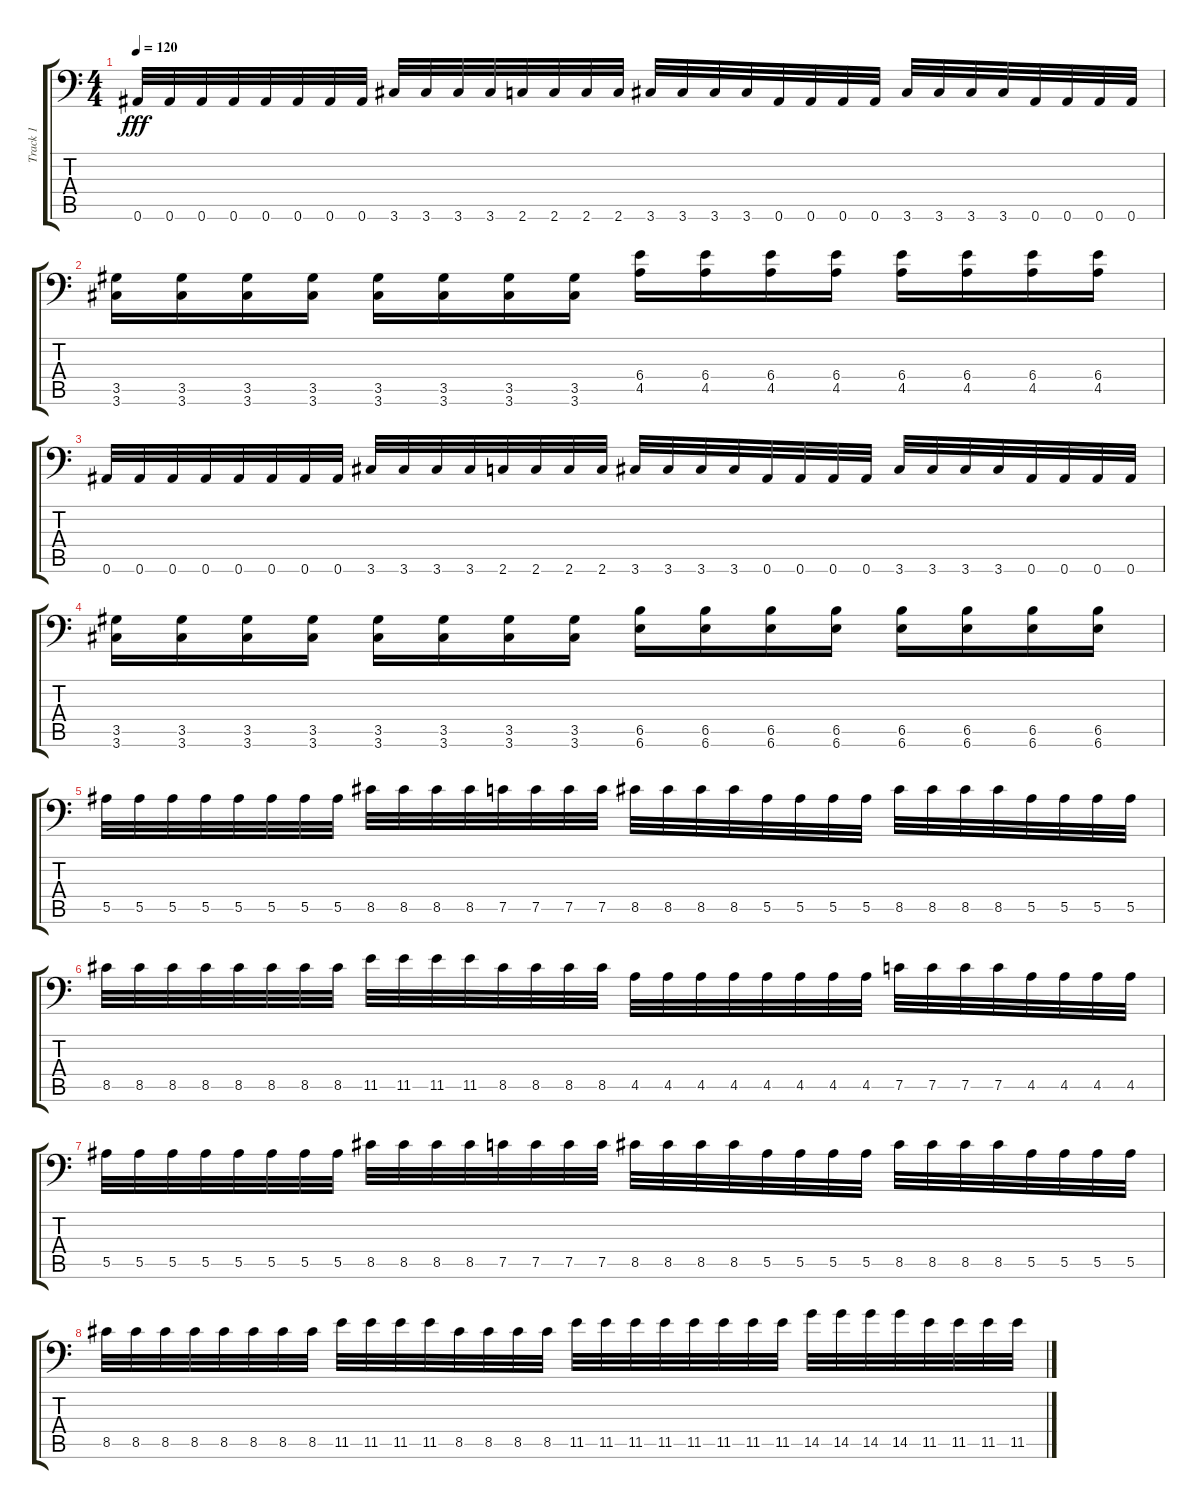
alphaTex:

\track ("Track 1" "Track 1") {instrument overdrivenguitar}
\staff {score tabs}
\tuning (C4 G3 Eb3 Bb2 F2 Bb1) {hide}
\ts (4 4)
\tempo 120
\clef f4
\ks c
0.6.32{dy fff} 0.6.32 0.6.32 0.6.32 0.6.32 0.6.32 0.6.32 0.6.32 3.6.32 3.6.32 3.6.32 3.6.32 2.6.32 2.6.32 2.6.32 2.6.32 3.6.32 3.6.32 3.6.32 3.6.32 0.6.32 0.6.32 0.6.32 0.6.32 3.6.32 3.6.32 3.6.32 3.6.32 0.6.32 0.6.32 0.6.32 0.6.32 |
(3.5 3.6).16 (3.5 3.6).16 (3.5 3.6).16 (3.5 3.6).16 (3.5 3.6).16 (3.5 3.6).16 (3.5 3.6).16 (3.5 3.6).16 (6.4 4.5).16 (6.4 4.5).16 (6.4 4.5).16 (6.4 4.5).16 (6.4 4.5).16 (6.4 4.5).16 (6.4 4.5).16 (6.4 4.5).16 |
0.6.32 0.6.32 0.6.32 0.6.32 0.6.32 0.6.32 0.6.32 0.6.32 3.6.32 3.6.32 3.6.32 3.6.32 2.6.32 2.6.32 2.6.32 2.6.32 3.6.32 3.6.32 3.6.32 3.6.32 0.6.32 0.6.32 0.6.32 0.6.32 3.6.32 3.6.32 3.6.32 3.6.32 0.6.32 0.6.32 0.6.32 0.6.32 |
(3.5 3.6).16 (3.5 3.6).16 (3.5 3.6).16 (3.5 3.6).16 (3.5 3.6).16 (3.5 3.6).16 (3.5 3.6).16 (3.5 3.6).16 (6.5 6.6).16 (6.5 6.6).16 (6.5 6.6).16 (6.5 6.6).16 (6.5 6.6).16 (6.5 6.6).16 (6.5 6.6).16 (6.5 6.6).16 |
5.5.32 5.5.32 5.5.32 5.5.32 5.5.32 5.5.32 5.5.32 5.5.32 8.5.32 8.5.32 8.5.32 8.5.32 7.5.32 7.5.32 7.5.32 7.5.32 8.5.32 8.5.32 8.5.32 8.5.32 5.5.32 5.5.32 5.5.32 5.5.32 8.5.32 8.5.32 8.5.32 8.5.32 5.5.32 5.5.32 5.5.32 5.5.32 |
8.5.32 8.5.32 8.5.32 8.5.32 8.5.32 8.5.32 8.5.32 8.5.32 11.5.32 11.5.32 11.5.32 11.5.32 8.5.32 8.5.32 8.5.32 8.5.32 4.5.32 4.5.32 4.5.32 4.5.32 4.5.32 4.5.32 4.5.32 4.5.32 7.5.32 7.5.32 7.5.32 7.5.32 4.5.32 4.5.32 4.5.32 4.5.32 |
5.5.32 5.5.32 5.5.32 5.5.32 5.5.32 5.5.32 5.5.32 5.5.32 8.5.32 8.5.32 8.5.32 8.5.32 7.5.32 7.5.32 7.5.32 7.5.32 8.5.32 8.5.32 8.5.32 8.5.32 5.5.32 5.5.32 5.5.32 5.5.32 8.5.32 8.5.32 8.5.32 8.5.32 5.5.32 5.5.32 5.5.32 5.5.32 |
8.5.32 8.5.32 8.5.32 8.5.32 8.5.32 8.5.32 8.5.32 8.5.32 11.5.32 11.5.32 11.5.32 11.5.32 8.5.32 8.5.32 8.5.32 8.5.32 11.5.32 11.5.32 11.5.32 11.5.32 11.5.32 11.5.32 11.5.32 11.5.32 14.5.32 14.5.32 14.5.32 14.5.32 11.5.32 11.5.32 11.5.32 11.5.32
